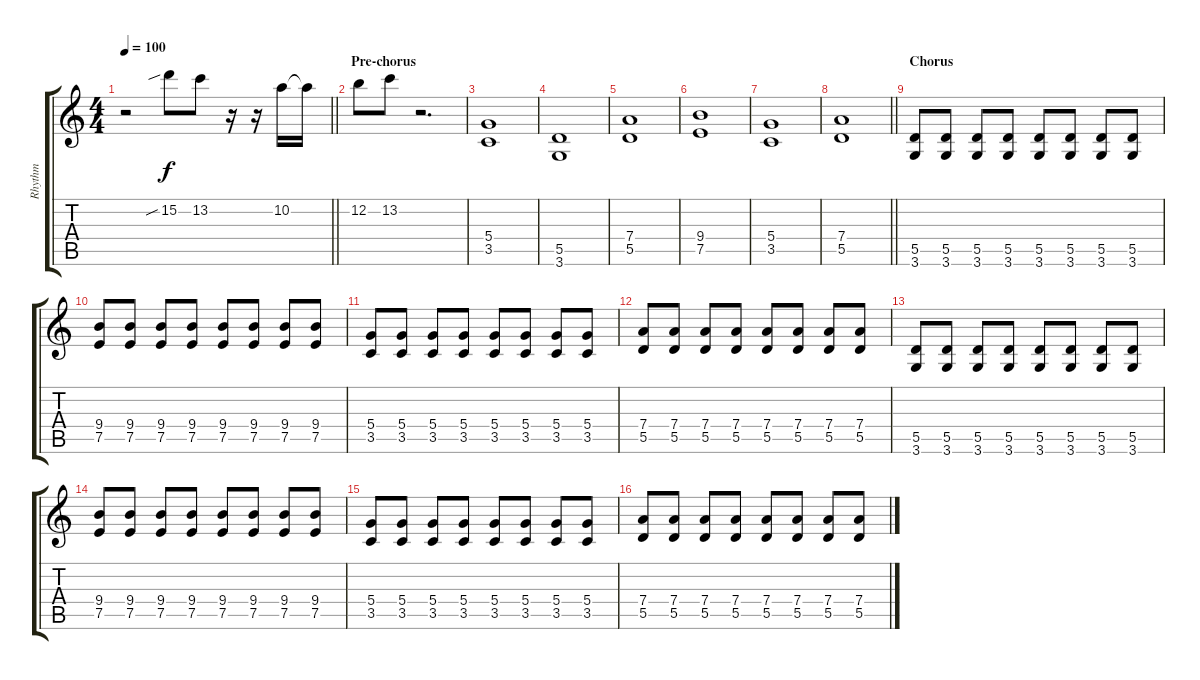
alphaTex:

\track ("Rhythm" "Rhythm") {instrument overdrivenguitar}
\staff {score tabs}
\tuning (E4 B3 G3 D3 A2 E2) {hide}
\ts (4 4)
\tempo 100
\clef g2
\barLineRight lightlight
\ks c
r.2{dy f volume 11} 15.2{sib}.8 13.2.8 r.16 r.16 10.2.16 10.2{t}.16 |
\section ("" "Pre-chorus ")
12.2.8 13.2.8 r.2{d} |
(5.4 3.5).1{volume 6} |
(5.5 3.6).1 |
(7.4 5.5).1 |
(9.4 7.5).1 |
(5.4 3.5).1 |
\barLineRight lightlight
(7.4 5.5).1 |
\section ("" "Chorus")
(5.5 3.6).8 (5.5 3.6).8 (5.5 3.6).8 (5.5 3.6).8 (5.5 3.6).8 (5.5 3.6).8 (5.5 3.6).8 (5.5 3.6).8 |
(9.4 7.5).8 (9.4 7.5).8 (9.4 7.5).8 (9.4 7.5).8 (9.4 7.5).8 (9.4 7.5).8 (9.4 7.5).8 (9.4 7.5).8 |
(5.4 3.5).8 (5.4 3.5).8 (5.4 3.5).8 (5.4 3.5).8 (5.4 3.5).8 (5.4 3.5).8 (5.4 3.5).8 (5.4 3.5).8 |
(7.4 5.5).8 (7.4 5.5).8 (7.4 5.5).8 (7.4 5.5).8 (7.4 5.5).8 (7.4 5.5).8 (7.4 5.5).8 (7.4 5.5).8 |
(5.5 3.6).8 (5.5 3.6).8 (5.5 3.6).8 (5.5 3.6).8 (5.5 3.6).8 (5.5 3.6).8 (5.5 3.6).8 (5.5 3.6).8 |
(9.4 7.5).8 (9.4 7.5).8 (9.4 7.5).8 (9.4 7.5).8 (9.4 7.5).8 (9.4 7.5).8 (9.4 7.5).8 (9.4 7.5).8 |
(5.4 3.5).8 (5.4 3.5).8 (5.4 3.5).8 (5.4 3.5).8 (5.4 3.5).8 (5.4 3.5).8 (5.4 3.5).8 (5.4 3.5).8 |
(7.4 5.5).8 (7.4 5.5).8 (7.4 5.5).8 (7.4 5.5).8 (7.4 5.5).8 (7.4 5.5).8 (7.4 5.5).8 (7.4 5.5).8
